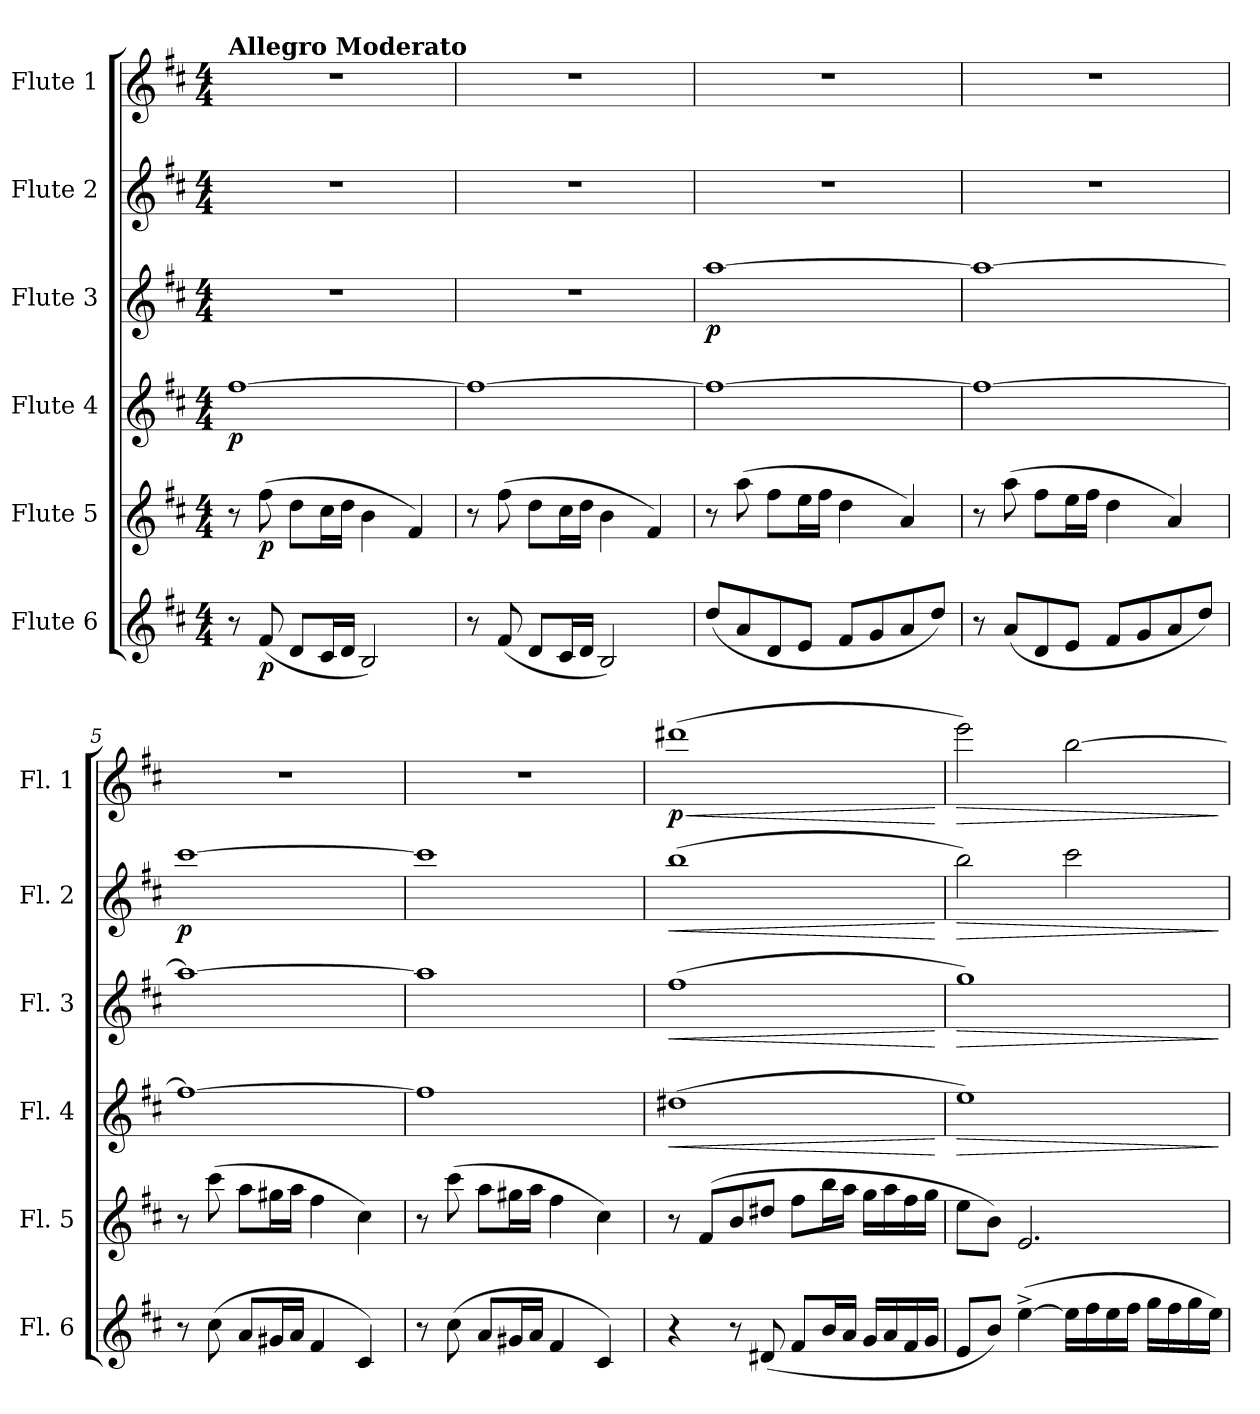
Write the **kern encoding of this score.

**kern	**dynam	**kern	**dynam	**kern	**dynam	**kern	**dynam	**kern	**dynam	**kern	**dynam
*part6	*part6	*part5	*part5	*part4	*part4	*part3	*part3	*part2	*part2	*part1	*part1
*staff6	*staff6	*staff5	*staff5	*staff4	*staff4	*staff3	*staff3	*staff2	*staff2	*staff1	*staff1
*I"Flute 6	*	*I"Flute 5	*	*I"Flute 4	*	*I"Flute 3	*	*I"Flute 2	*	*I"Flute 1	*
*I'Fl. 6	*	*I'Fl. 5	*	*I'Fl. 4	*	*I'Fl. 3	*	*I'Fl. 2	*	*I'Fl. 1	*
*clefG2	*	*clefG2	*	*clefG2	*	*clefG2	*	*clefG2	*	*clefG2	*
*k[f#c#]	*	*k[f#c#]	*	*k[f#c#]	*	*k[f#c#]	*	*k[f#c#]	*	*k[f#c#]	*
*M4/4	*	*M4/4	*	*M4/4	*	*M4/4	*	*M4/4	*	*M4/4	*
=1	=1	=1	=1	=1	=1	=1	=1	=1	=1	=1	=1
!	!	!	!	!	!	!	!	!	!	!LO:TX:a:B:t=Allegro Moderato	!
!	!	!	!	!	!LO:DY:b	!	!	!	!	!	!
8r	.	8r	.	[1ff#	p	1r	.	1r	.	1r	.
!	!LO:DY:b	!	!LO:DY:b	!	!	!	!	!	!	!	!
(<8f#/	p	(>8ff#\	p	.	.	.	.	.	.	.	.
8d/L	.	8dd\L	.	.	.	.	.	.	.	.	.
16c#/L	.	16cc#\L	.	.	.	.	.	.	.	.	.
16d/JJ	.	16dd\JJ	.	.	.	.	.	.	.	.	.
2B/)	.	4b\	.	.	.	.	.	.	.	.	.
.	.	4f#/)	.	.	.	.	.	.	.	.	.
=2	=2	=2	=2	=2	=2	=2	=2	=2	=2	=2	=2
8r	.	8r	.	1ff#_	.	1r	.	1r	.	1r	.
(<8f#/	.	(>8ff#\	.	.	.	.	.	.	.	.	.
8d/L	.	8dd\L	.	.	.	.	.	.	.	.	.
16c#/L	.	16cc#\L	.	.	.	.	.	.	.	.	.
16d/JJ	.	16dd\JJ	.	.	.	.	.	.	.	.	.
2B/)	.	4b\	.	.	.	.	.	.	.	.	.
.	.	4f#/)	.	.	.	.	.	.	.	.	.
=3	=3	=3	=3	=3	=3	=3	=3	=3	=3	=3	=3
!	!	!	!	!	!	!	!LO:DY:b	!	!	!	!
(<8dd/L	.	8r	.	1ff#_	.	[1aa	p	1r	.	1r	.
8a/	.	(>8aa\	.	.	.	.	.	.	.	.	.
8d/	.	8ff#\L	.	.	.	.	.	.	.	.	.
8e/J	.	16ee\L	.	.	.	.	.	.	.	.	.
.	.	16ff#\JJ	.	.	.	.	.	.	.	.	.
8f#/L	.	4dd\	.	.	.	.	.	.	.	.	.
8g/	.	.	.	.	.	.	.	.	.	.	.
8a/	.	4a/)	.	.	.	.	.	.	.	.	.
8dd/J)	.	.	.	.	.	.	.	.	.	.	.
=4	=4	=4	=4	=4	=4	=4	=4	=4	=4	=4	=4
8r	.	8r	.	1ff#_	.	1aa_	.	1r	.	1r	.
(<8a/L	.	(>8aa\	.	.	.	.	.	.	.	.	.
8d/	.	8ff#\L	.	.	.	.	.	.	.	.	.
8e/J	.	16ee\L	.	.	.	.	.	.	.	.	.
.	.	16ff#\JJ	.	.	.	.	.	.	.	.	.
8f#/L	.	4dd\	.	.	.	.	.	.	.	.	.
8g/	.	.	.	.	.	.	.	.	.	.	.
8a/	.	4a/)	.	.	.	.	.	.	.	.	.
8dd/J)	.	.	.	.	.	.	.	.	.	.	.
=5	=5	=5	=5	=5	=5	=5	=5	=5	=5	=5	=5
!	!	!	!	!	!	!	!	!	!LO:DY:b	!	!
8r	.	8r	.	1ff#_	.	1aa_	.	[1ccc#	p	1r	.
(>8cc#\	.	(>8ccc#\	.	.	.	.	.	.	.	.	.
8a/L	.	8aa\L	.	.	.	.	.	.	.	.	.
16g#X/L	.	16gg#X\L	.	.	.	.	.	.	.	.	.
16a/JJ	.	16aa\JJ	.	.	.	.	.	.	.	.	.
4f#/	.	4ff#\	.	.	.	.	.	.	.	.	.
4c#/)	.	4cc#\)	.	.	.	.	.	.	.	.	.
!!LO:LB:g=z
=6	=6	=6	=6	=6	=6	=6	=6	=6	=6	=6	=6
8r	.	8r	.	1ff#]	.	1aa]	.	1ccc#]	.	1r	.
(>8cc#\	.	(>8ccc#\	.	.	.	.	.	.	.	.	.
8a/L	.	8aa\L	.	.	.	.	.	.	.	.	.
16g#X/L	.	16gg#X\L	.	.	.	.	.	.	.	.	.
16a/JJ	.	16aa\JJ	.	.	.	.	.	.	.	.	.
4f#/	.	4ff#\	.	.	.	.	.	.	.	.	.
4c#/)	.	4cc#\)	.	.	.	.	.	.	.	.	.
=7	=7	=7	=7	=7	=7	=7	=7	=7	=7	=7	=7
!	!	!	!	!	!LO:HP:b	!	!LO:HP:b	!	!LO:HP:b	!	!LO:HP:b
!	!	!	!	!	!	!	!	!	!	!	!LO:DY:n=1:b
4r	.	8r	.	(>1dd#X	<	(>1ff#	<	(>1bb	<	(>1ddd#X	< p
.	.	(>8f#/L	.	.	.	.	.	.	.	.	.
8r	.	8b/	.	.	.	.	.	.	.	.	.
(<8d#X/	.	8dd#X/J	.	.	.	.	.	.	.	.	.
8f#/L	.	8ff#\L	.	.	.	.	.	.	.	.	.
16b/L	.	16bb\L	.	.	.	.	.	.	.	.	.
16a/JJ	.	16aa\JJ	.	.	.	.	.	.	.	.	.
16g/LL	.	16gg\LL	.	.	.	.	.	.	.	.	.
16a/	.	16aa\	.	.	.	.	.	.	.	.	.
16f#/	.	16ff#\	.	.	.	.	.	.	.	.	.
16g/JJ	.	16gg\JJ	.	.	.	.	.	.	.	.	.
.	.	.	.	.	[	.	[	.	[	.	[
=8	=8	=8	=8	=8	=8	=8	=8	=8	=8	=8	=8
!	!	!	!	!	!LO:HP:b	!	!LO:HP:b	!	!LO:HP:b	!	!LO:HP:b
8e/L	.	8ee\L	.	1ee)	>	1gg)	>	2bb\)	>	2eee\)	>
8b/J)	.	8b\J)	.	.	.	.	.	.	.	.	.
(>[4ee^\	.	2.e/	.	.	.	.	.	.	.	.	.
16ee\LL]	.	.	.	.	.	.	.	2ccc#\	.	[2bb\	.
16ff#\	.	.	.	.	.	.	.	.	.	.	.
16ee\	.	.	.	.	.	.	.	.	.	.	.
16ff#\JJ	.	.	.	.	.	.	.	.	.	.	.
16gg\LL	.	.	.	.	.	.	.	.	.	.	.
16ff#\	.	.	.	.	.	.	.	.	.	.	.
16gg\	.	.	.	.	.	.	.	.	.	.	.
16ee\JJ)	.	.	.	.	.	.	.	.	.	.	.
.	.	.	.	.	]	.	]	.	]	.	]
=	=	=	=	=	=	=	=	=	=	=	=
*-	*-	*-	*-	*-	*-	*-	*-	*-	*-	*-	*-
